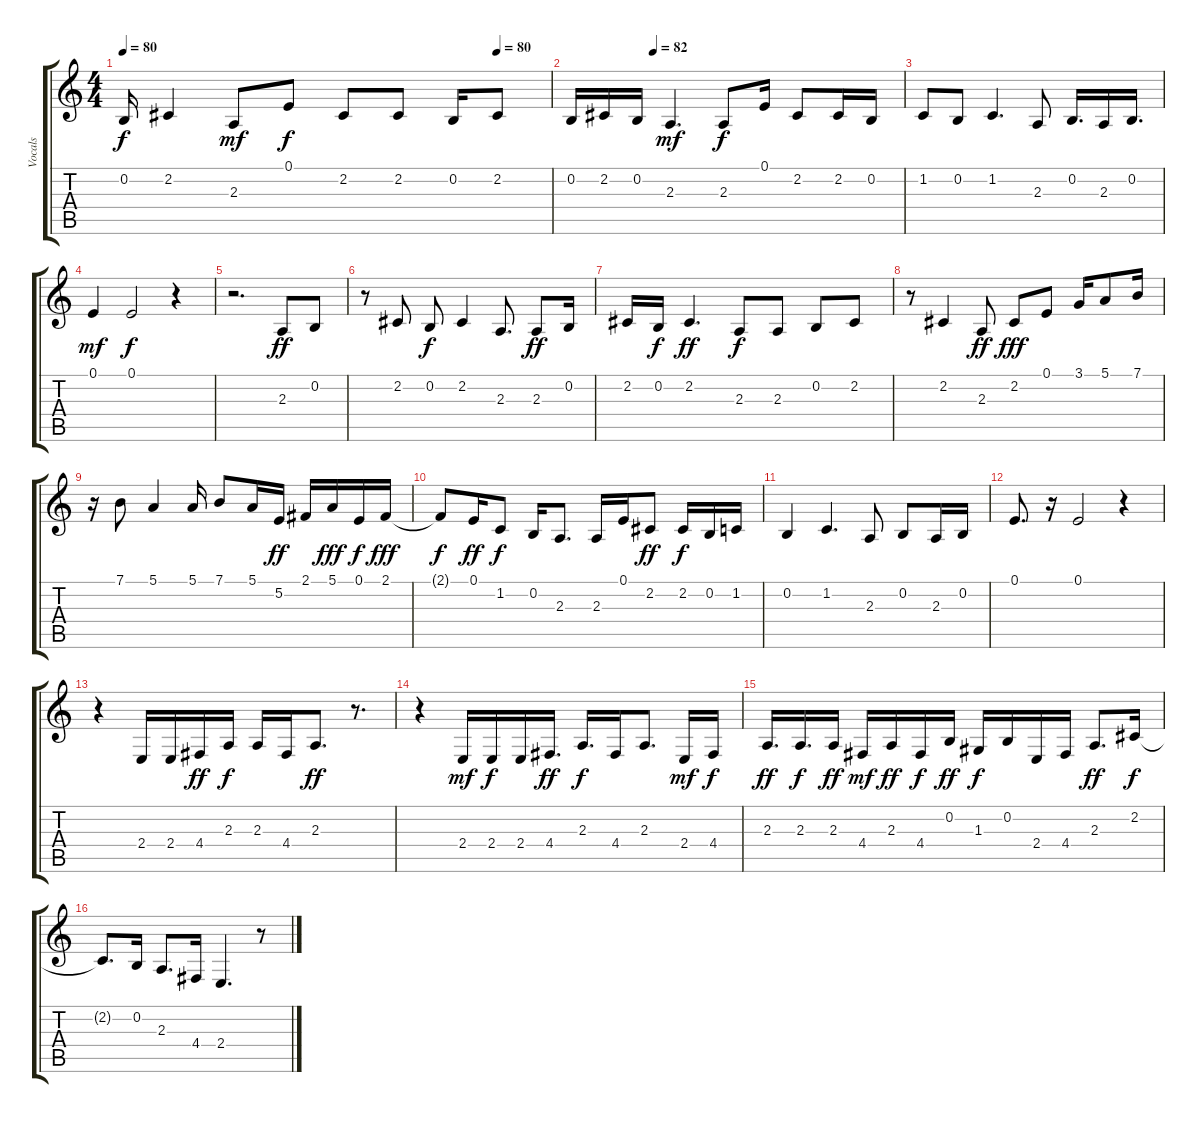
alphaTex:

\track ("Vocals" "Vocals") {instrument harmonica}
\staff {score tabs}
\tuning (E4 B3 G3 D3 A2 E2) {hide}
\ts (4 4)
\tempo 80
\tempo (80 0.875)
\clef g2
\ks c
0.2.16{dy f} 2.2.4 2.3.8{dy mf} 0.1.8{dy f} 2.2.8 2.2.8 0.2.16 2.2.8 |
\tempo (82 0.25)
0.2.16 2.2.16 0.2.16 2.3.4{d dy mf} 2.3.8{dy f} 0.1.16 2.2.8 2.2.16 0.2.16 |
1.2.8 0.2.8 1.2.4{d} 2.3.8 0.2.16{d} 2.3.16 0.2.16{d} |
0.1.4{dy mf} 0.1.2{dy f} r.4 |
r.2{d} 2.3.8{dy ff} 0.2.8 |
r.8 2.2.8 0.2.8{dy f} 2.2.4 2.3.8{d} 2.3.8{dy ff} 0.2.16 |
2.2.16 0.2.16{dy f} 2.2.4{d dy ff} 2.3.8{dy f} 2.3.8 0.2.8 2.2.8 |
r.8 2.2.4 2.3.8{dy ff} 2.2.8{dy fff} 0.1.8 3.1.16 5.1.8 7.1.16 |
r.16 7.1.8 5.1.4 5.1.16 7.1.8 5.1.16 5.2.16{dy ff} 2.1.16 5.1.16{dy fff} 0.1.16{dy f} 2.1.16{dy fff} |
2.1{t}.8{dy f} 0.1.16{dy ff} 1.2.8{dy f} 0.2.16 2.3.8{d} 2.3.16 0.1.16 2.2.8{dy ff} 2.2.16{dy f} 0.2.16 1.2.16 |
0.2.4 1.2.4{d} 2.3.8 0.2.8 2.3.16 0.2.16 |
0.1.8{d} r.16 0.1.2 r.4 |
r.4 2.4.16 2.4.16 4.4.16{dy ff} 2.3.16{dy f} 2.3.16 4.4.16 2.3.8{d dy ff} r.8{d} |
r.4 2.4.16{dy mf} 2.4.16{dy f} 2.4.16 4.4.16{d dy ff} 2.3.16{d dy f} 4.4.16 2.3.8{d} 2.4.16{dy mf} 4.4.16{dy f} |
2.3.16{d dy ff} 2.3.16{d dy f} 2.3.16{dy ff} 4.4.16{dy mf} 2.3.16{dy ff} 4.4.16{dy f} 0.2.16{dy ff} 1.3.16{dy f} 0.2.16 2.4.16 4.4.16 2.3.8{d dy ff} 2.2.16{dy f} |
2.2{t}.8{d} 0.2.16 2.3.8{d} 4.4.16 2.4.4{d} r.8
